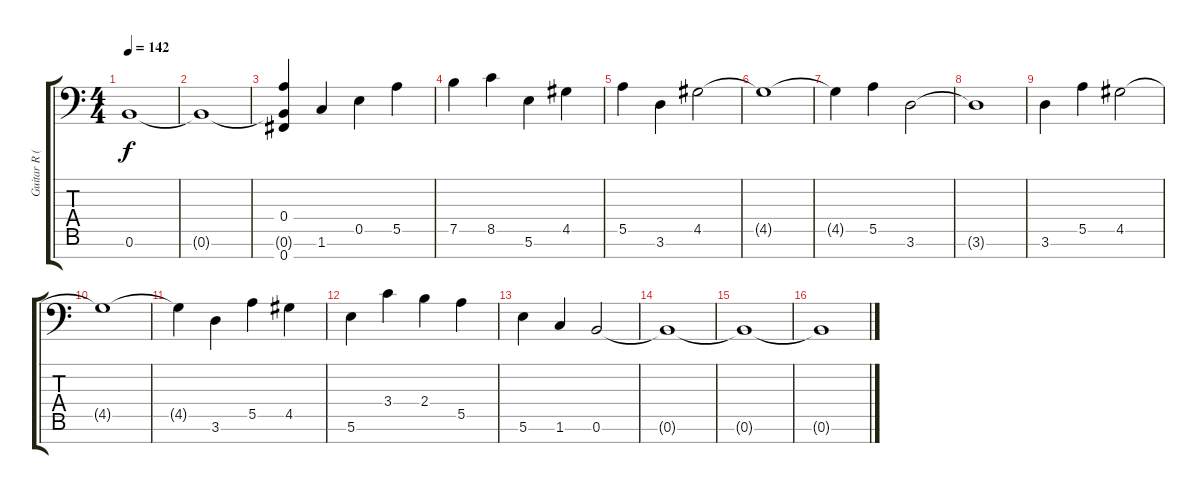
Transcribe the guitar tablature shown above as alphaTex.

\track ("Guitar R (8 String)" "Guitar R (") {instrument overdrivenguitar}
\staff {score tabs}
\tuning (B3 G3 D3 A2 E2 B1 Gb1) {hide}
\ts (4 4)
\tempo 142
\clef f4
\ks c
0.6.1{dy f} |
0.6{t}.1 |
(0.4 0.6{t} 0.7).4 1.6.4 0.5.4 5.5.4 |
7.5.4 8.5.4 5.6.4 4.5.4 |
5.5.4 3.6.4 4.5.2 |
4.5{t}.1 |
4.5{t}.4 5.5.4 3.6.2 |
3.6{t}.1 |
3.6.4 5.5.4 4.5.2 |
4.5{t}.1 |
4.5{t}.4 3.6.4 5.5.4 4.5.4 |
5.6.4 3.4.4 2.4.4 5.5.4 |
5.6.4 1.6.4 0.6.2 |
0.6{t}.1 |
0.6{t}.1 |
0.6{t}.1
